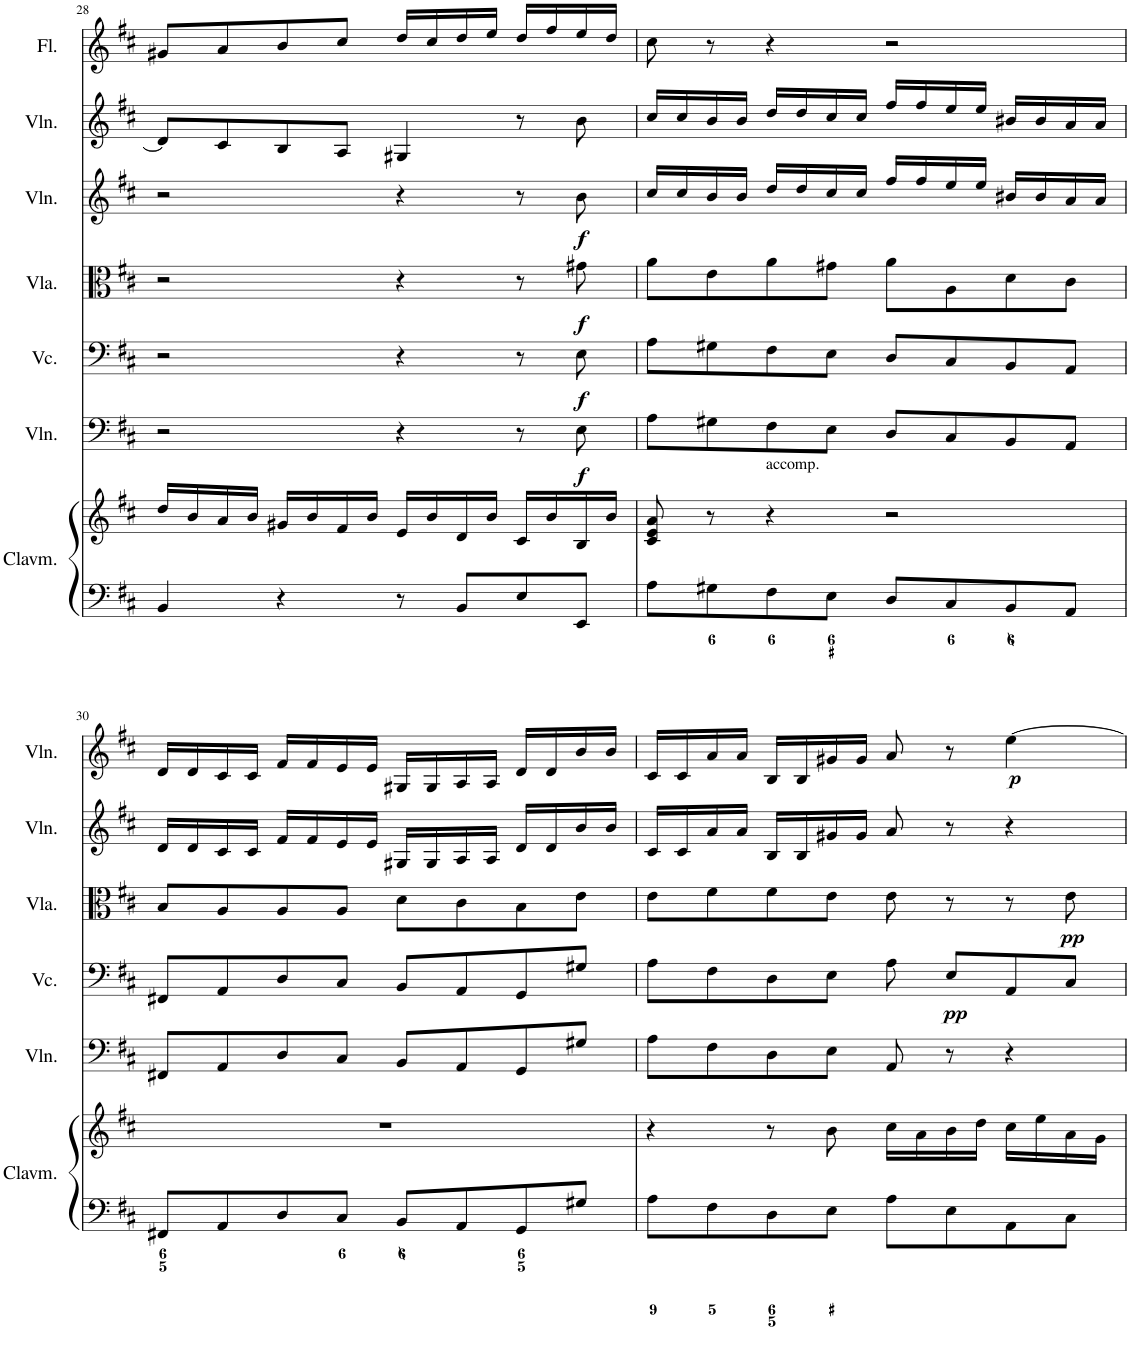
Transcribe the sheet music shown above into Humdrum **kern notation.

**kern	**kern	**kern	**dynam	**kern	**dynam	**kern	**dynam	**kern	**dynam	**kern	**dynam	**kern
*part7	*part7	*part6	*part6	*part5	*part5	*part4	*part4	*part3	*part3	*part2	*part2	*part1
*staff8	*staff7	*staff6	*staff6	*staff5	*staff5	*staff4	*staff4	*staff3	*staff3	*staff2	*staff2	*staff1
*I"Clavicémbalo	*	*I"Violón	*	*I"Violonchelo	*	*I"Viola	*	*I"Violín	*	*I"Violín	*	*I"Flauta
*I'Clavm.	*	*I'Vln.	*	*I'Vc.	*	*I'Vla.	*	*I'Vln.	*	*I'Vln.	*	*I'Fl.
!!LO:PB:g=z
*clefF4	*clefG2	*clefF4	*	*clefF4	*	*clefC3	*	*clefG2	*	*clefG2	*	*clefG2
*	*	*ITrd7c12	*	*	*	*	*	*	*	*	*	*
*k[f#c#]	*k[f#c#]	*k[f#c#]	*	*k[f#c#]	*	*k[f#c#]	*	*k[f#c#]	*	*k[f#c#]	*	*k[f#c#]
*M2/2	*M2/2	*M2/2	*	*M2/2	*	*M2/2	*	*M2/2	*	*M2/2	*	*M2/2
*met(c|)	*met(c|)	*met(c|)	*	*met(c|)	*	*met(c|)	*	*met(c|)	*	*met(c|)	*	*met(c|)
=28	=28	=28	=28	=28	=28	=28	=28	=28	=28	=28	=28	=28
4BB/	16dd/LL	2r	.	2r	.	2r	.	2r	.	8d/L]	.	8g#X/L
.	16b/	.	.	.	.	.	.	.	.	.	.	.
.	16a/	.	.	.	.	.	.	.	.	8c#/	.	8a/
.	16b/JJ	.	.	.	.	.	.	.	.	.	.	.
4r	16g#X/LL	.	.	.	.	.	.	.	.	8B/	.	8b/
.	16b/	.	.	.	.	.	.	.	.	.	.	.
.	16f#/	.	.	.	.	.	.	.	.	8A/J	.	8cc#/J
.	16b/JJ	.	.	.	.	.	.	.	.	.	.	.
8r	16e/LL	4r	.	4r	.	4r	.	4r	.	4G#X/	.	16dd/LL
.	16b/	.	.	.	.	.	.	.	.	.	.	16cc#/
8BB/L	16d/	.	.	.	.	.	.	.	.	.	.	16dd/
.	16b/JJ	.	.	.	.	.	.	.	.	.	.	16ee/JJ
8E/	16c#/LL	8r	.	8r	.	8r	.	8r	.	8r	.	16dd/LL
.	16b/	.	.	.	.	.	.	.	.	.	.	16ff#/
!	!	!	!LO:DY:b	!	!LO:DY:b	!	!LO:DY:b	!	!LO:DY:b	!	!	!
8EE/J	16B/	8E\	f	8E\	f	8g#X\	f	8b\	f	8b\	.	16ee/
.	16b/JJ	.	.	.	.	.	.	.	.	.	.	16dd/JJ
=29	=29	=29	=29	=29	=29	=29	=29	=29	=29	=29	=29	=29
8A\L	8c#/ 8e/ 8a/	8A\L	.	8A\L	.	8a\L	.	16cc#/LL	.	16cc#/LL	.	8cc#\
.	.	.	.	.	.	.	.	16cc#/	.	16cc#/	.	.
8G#X\	8r	8G#X\	.	8G#X\	.	8e\	.	16b/	.	16b/	.	8r
.	.	.	.	.	.	.	.	16b/JJ	.	16b/JJ	.	.
!	!LO:TX:a:t=accomp.	!	!	!	!	!	!	!	!	!	!	!
8F#\	4r	8F#\	.	8F#\	.	8a\	.	16dd/LL	.	16dd/LL	.	4r
.	.	.	.	.	.	.	.	16dd/	.	16dd/	.	.
8E\J	.	8E\J	.	8E\J	.	8g#X\J	.	16cc#/	.	16cc#/	.	.
.	.	.	.	.	.	.	.	16cc#/JJ	.	16cc#/JJ	.	.
8D/L	2r	8D/L	.	8D/L	.	8a\L	.	16ff#/LL	.	16ff#/LL	.	2r
.	.	.	.	.	.	.	.	16ff#/	.	16ff#/	.	.
8C#/	.	8C#/	.	8C#/	.	8A\	.	16ee/	.	16ee/	.	.
.	.	.	.	.	.	.	.	16ee/JJ	.	16ee/JJ	.	.
8BB/	.	8BB/	.	8BB/	.	8d\	.	16b#X/LL	.	16b#X/LL	.	.
.	.	.	.	.	.	.	.	16b#/	.	16b#/	.	.
8AA/J	.	8AA/J	.	8AA/J	.	8c#\J	.	16a/	.	16a/	.	.
.	.	.	.	.	.	.	.	16a/JJ	.	16a/JJ	.	.
!!LO:LB:g=z
=30	=30	=30	=30	=30	=30	=30	=30	=30	=30	=30	=30	=30
8FF#X/L	1r	8FF#X/L	.	8FF#X/L	.	8B/L	.	16d/LL	.	16d/LL	.	1r
.	.	.	.	.	.	.	.	16d/	.	16d/	.	.
8AA/	.	8AA/	.	8AA/	.	8A/	.	16c#/	.	16c#/	.	.
.	.	.	.	.	.	.	.	16c#/JJ	.	16c#/JJ	.	.
8D/	.	8D/	.	8D/	.	8A/	.	16f#/LL	.	16f#/LL	.	.
.	.	.	.	.	.	.	.	16f#/	.	16f#/	.	.
8C#/J	.	8C#/J	.	8C#/J	.	8A/J	.	16e/	.	16e/	.	.
.	.	.	.	.	.	.	.	16e/JJ	.	16e/JJ	.	.
8BB/L	.	8BB/L	.	8BB/L	.	8d\L	.	16G#X/LL	.	16G#X/LL	.	.
.	.	.	.	.	.	.	.	16G#/	.	16G#/	.	.
8AA/	.	8AA/	.	8AA/	.	8c#\	.	16A/	.	16A/	.	.
.	.	.	.	.	.	.	.	16A/JJ	.	16A/JJ	.	.
8GG/	.	8GG/	.	8GG/	.	8B\	.	16d/LL	.	16d/LL	.	.
.	.	.	.	.	.	.	.	16d/	.	16d/	.	.
8G#X/J	.	8G#X/J	.	8G#X/J	.	8e\J	.	16b/	.	16b/	.	.
.	.	.	.	.	.	.	.	16b/JJ	.	16b/JJ	.	.
=31	=31	=31	=31	=31	=31	=31	=31	=31	=31	=31	=31	=31
8A\L	4r	8A\L	.	8A\L	.	8e\L	.	16c#/LL	.	16c#/LL	.	1r
.	.	.	.	.	.	.	.	16c#/	.	16c#/	.	.
8F#\	.	8F#\	.	8F#\	.	8f#\	.	16a/	.	16a/	.	.
.	.	.	.	.	.	.	.	16a/JJ	.	16a/JJ	.	.
8D\	8r	8D\	.	8D\	.	8f#\	.	16B/LL	.	16B/LL	.	.
.	.	.	.	.	.	.	.	16B/	.	16B/	.	.
8E\J	8b\	8E\J	.	8E\J	.	8e\J	.	16g#X/	.	16g#X/	.	.
.	.	.	.	.	.	.	.	16g#/JJ	.	16g#/JJ	.	.
8A\L	16cc#\LL	8AA/	.	8A\	.	8e\	.	8a/	.	8a/	.	.
.	16a\	.	.	.	.	.	.	.	.	.	.	.
!	!	!	!	!	!LO:DY:b	!	!	!	!	!	!	!
8E\	16b\	8r	.	8E/L	pp	8r	.	8r	.	8r	.	.
.	16dd\JJ	.	.	.	.	.	.	.	.	.	.	.
!	!	!	!	!	!	!	!	!	!	!	!LO:DY:b	!
8AA\	16cc#\LL	4r	.	8AA/	.	8r	.	4r	.	[4ee\	p	.
.	16ee\	.	.	.	.	.	.	.	.	.	.	.
!	!	!	!	!	!	!	!LO:DY:b	!	!	!	!	!
8C#\J	16a\	.	.	8C#/J	.	8e\	pp	.	.	.	.	.
.	16g\JJ	.	.	.	.	.	.	.	.	.	.	.
=	=	=	=	=	=	=	=	=	=	=	=	=
*-	*-	*-	*-	*-	*-	*-	*-	*-	*-	*-	*-	*-
